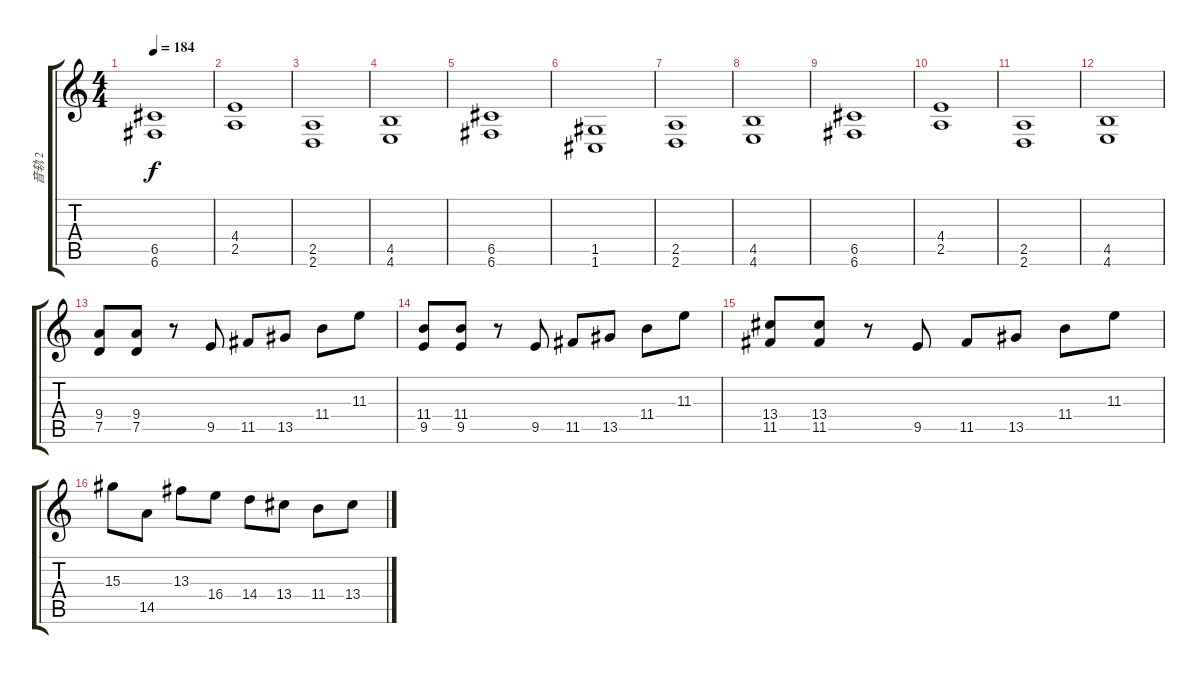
\track ("音轨 2" "音轨 2") {instrument distortionguitar}
\staff {score tabs}
\tuning (D4 A3 F3 C3 G2 C2) {hide}
\ts (4 4)
\tempo 184
\clef g2
\ks c
(6.5 6.6).1{dy f} |
(4.4 2.5).1 |
(2.5 2.6).1 |
(4.5 4.6).1 |
(6.5 6.6).1 |
(1.5 1.6).1 |
(2.5 2.6).1 |
(4.5 4.6).1 |
(6.5 6.6).1 |
(4.4 2.5).1 |
(2.5 2.6).1 |
(4.5 4.6).1 |
(9.4 7.5).8 (9.4 7.5).8 r.8 9.5.8 11.5.8 13.5.8 11.4.8 11.3.8 |
(11.4 9.5).8 (11.4 9.5).8 r.8 9.5.8 11.5.8 13.5.8 11.4.8 11.3.8 |
(13.4 11.5).8 (13.4 11.5).8 r.8 9.5.8 11.5.8 13.5.8 11.4.8 11.3.8 |
15.3.8 14.5.8 13.3.8 16.4.8 14.4.8 13.4.8 11.4.8 13.4.8
